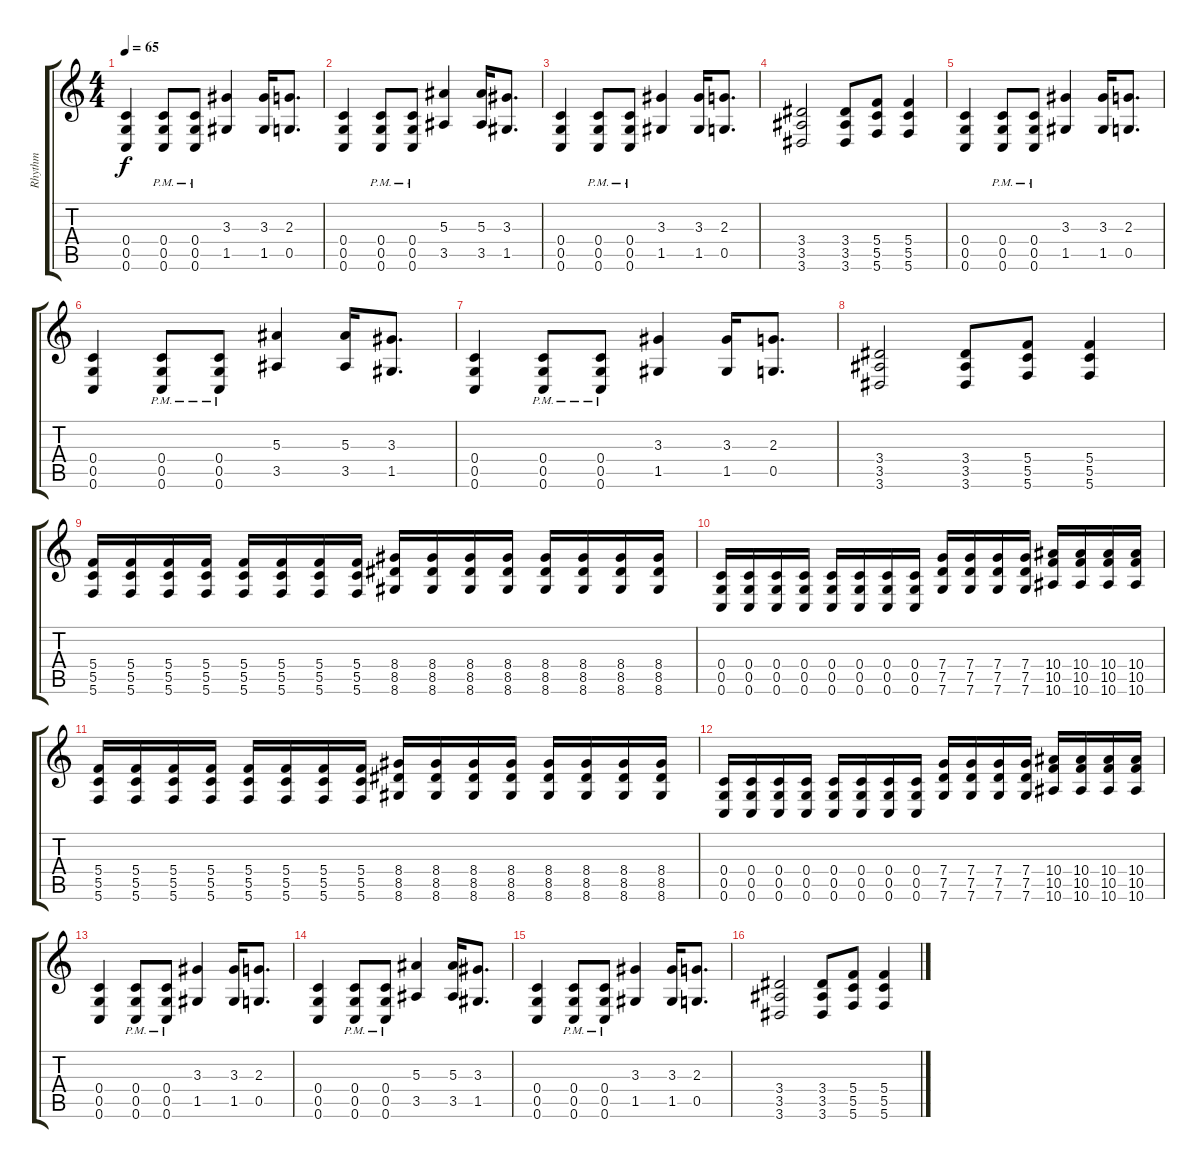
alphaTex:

\track ("Rhythm" "Rhythm") {instrument distortionguitar}
\staff {score tabs}
\tuning (D4 A3 F3 C3 G2 C2) {hide}
\ts (4 4)
\tempo 65
\clef g2
\ks c
(0.4 0.5 0.6).4{dy f} (0.4{pm} 0.5{pm} 0.6{pm}).8 (0.4{pm} 0.5{pm} 0.6{pm}).8 (3.3 1.5).4 (3.3 1.5).16 (2.3 0.5).8{d} |
(0.4 0.5 0.6).4 (0.4{pm} 0.5{pm} 0.6{pm}).8 (0.4{pm} 0.5{pm} 0.6{pm}).8 (5.3 3.5).4 (5.3 3.5).16 (3.3 1.5).8{d} |
(0.4 0.5 0.6).4 (0.4{pm} 0.5{pm} 0.6{pm}).8 (0.4{pm} 0.5{pm} 0.6{pm}).8 (3.3 1.5).4 (3.3 1.5).16 (2.3 0.5).8{d} |
(3.4 3.5 3.6).2 (3.4 3.5 3.6).8 (5.4 5.5 5.6).8 (5.4 5.5 5.6).4 |
(0.4 0.5 0.6).4 (0.4{pm} 0.5{pm} 0.6{pm}).8 (0.4{pm} 0.5{pm} 0.6{pm}).8 (3.3 1.5).4 (3.3 1.5).16 (2.3 0.5).8{d} |
(0.4 0.5 0.6).4 (0.4{pm} 0.5{pm} 0.6{pm}).8 (0.4{pm} 0.5{pm} 0.6{pm}).8 (5.3 3.5).4 (5.3 3.5).16 (3.3 1.5).8{d} |
(0.4 0.5 0.6).4 (0.4{pm} 0.5{pm} 0.6{pm}).8 (0.4{pm} 0.5{pm} 0.6{pm}).8 (3.3 1.5).4 (3.3 1.5).16 (2.3 0.5).8{d} |
(3.4 3.5 3.6).2 (3.4 3.5 3.6).8 (5.4 5.5 5.6).8 (5.4 5.5 5.6).4 |
(5.4 5.5 5.6).16 (5.4 5.5 5.6).16 (5.4 5.5 5.6).16 (5.4 5.5 5.6).16 (5.4 5.5 5.6).16 (5.4 5.5 5.6).16 (5.4 5.5 5.6).16 (5.4 5.5 5.6).16 (8.4 8.5 8.6).16 (8.4 8.5 8.6).16 (8.4 8.5 8.6).16 (8.4 8.5 8.6).16 (8.4 8.5 8.6).16 (8.4 8.5 8.6).16 (8.4 8.5 8.6).16 (8.4 8.5 8.6).16 |
(0.4 0.5 0.6).16 (0.4 0.5 0.6).16 (0.4 0.5 0.6).16 (0.4 0.5 0.6).16 (0.4 0.5 0.6).16 (0.4 0.5 0.6).16 (0.4 0.5 0.6).16 (0.4 0.5 0.6).16 (7.4 7.5 7.6).16 (7.4 7.5 7.6).16 (7.4 7.5 7.6).16 (7.4 7.5 7.6).16 (10.4 10.5 10.6).16 (10.4 10.5 10.6).16 (10.4 10.5 10.6).16 (10.4 10.5 10.6).16 |
(5.4 5.5 5.6).16 (5.4 5.5 5.6).16 (5.4 5.5 5.6).16 (5.4 5.5 5.6).16 (5.4 5.5 5.6).16 (5.4 5.5 5.6).16 (5.4 5.5 5.6).16 (5.4 5.5 5.6).16 (8.4 8.5 8.6).16 (8.4 8.5 8.6).16 (8.4 8.5 8.6).16 (8.4 8.5 8.6).16 (8.4 8.5 8.6).16 (8.4 8.5 8.6).16 (8.4 8.5 8.6).16 (8.4 8.5 8.6).16 |
(0.4 0.5 0.6).16 (0.4 0.5 0.6).16 (0.4 0.5 0.6).16 (0.4 0.5 0.6).16 (0.4 0.5 0.6).16 (0.4 0.5 0.6).16 (0.4 0.5 0.6).16 (0.4 0.5 0.6).16 (7.4 7.5 7.6).16 (7.4 7.5 7.6).16 (7.4 7.5 7.6).16 (7.4 7.5 7.6).16 (10.4 10.5 10.6).16 (10.4 10.5 10.6).16 (10.4 10.5 10.6).16 (10.4 10.5 10.6).16 |
(0.4 0.5 0.6).4 (0.4{pm} 0.5{pm} 0.6{pm}).8 (0.4{pm} 0.5{pm} 0.6{pm}).8 (3.3 1.5).4 (3.3 1.5).16 (2.3 0.5).8{d} |
(0.4 0.5 0.6).4 (0.4{pm} 0.5{pm} 0.6{pm}).8 (0.4{pm} 0.5{pm} 0.6{pm}).8 (5.3 3.5).4 (5.3 3.5).16 (3.3 1.5).8{d} |
(0.4 0.5 0.6).4 (0.4{pm} 0.5{pm} 0.6{pm}).8 (0.4{pm} 0.5{pm} 0.6{pm}).8 (3.3 1.5).4 (3.3 1.5).16 (2.3 0.5).8{d} |
(3.4 3.5 3.6).2 (3.4 3.5 3.6).8 (5.4 5.5 5.6).8 (5.4 5.5 5.6).4
